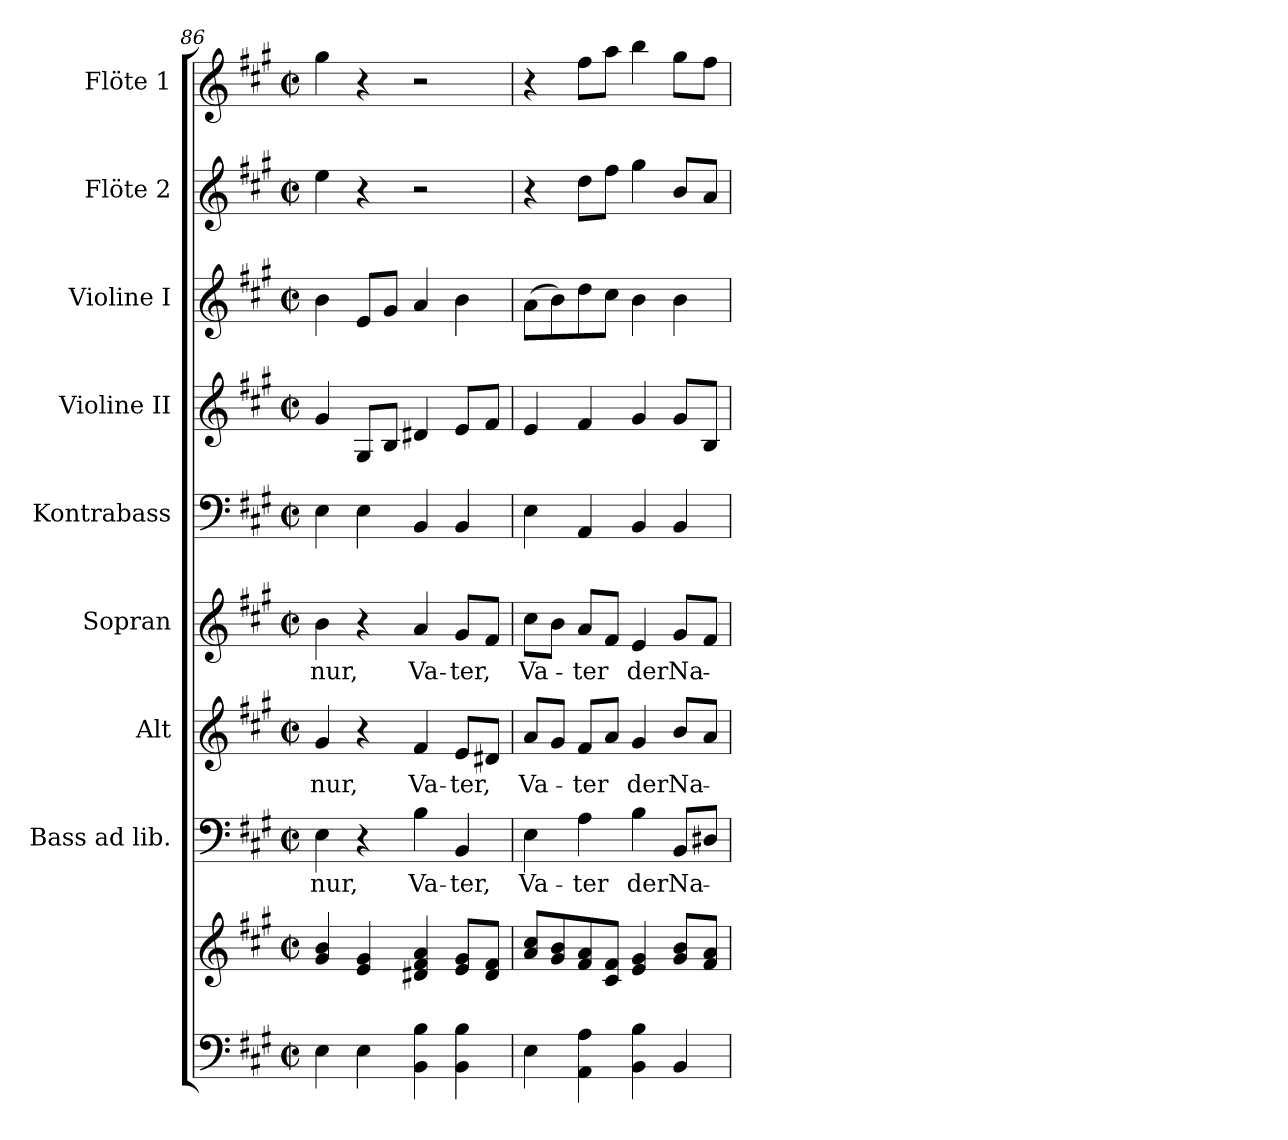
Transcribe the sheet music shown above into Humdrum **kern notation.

**kern	**kern	**kern	**text	**kern	**text	**kern	**text	**kern	**kern	**kern	**kern	**kern
*part9	*part9	*part8	*part8	*part7	*part7	*part6	*part6	*part5	*part4	*part3	*part2	*part1
*staff10	*staff9	*staff8	*staff8	*staff7	*staff7	*staff6	*staff6	*staff5	*staff4	*staff3	*staff2	*staff1
*	*	*I"Bass ad lib.	*	*I"Alt	*	*I"Sopran	*	*I"Kontrabass	*I"Violine II	*I"Violine I	*I"Flöte 2	*I"Flöte 1
*	*	*I'B.	*	*I'A.	*	*I'S.	*	*I'Kb.	*I'Vl. II	*I'Vl. I	*I'Fl. 2	*I'Fl. 1
!!LO:PB:g=z
*clefF4	*clefG2	*clefF4	*	*clefG2	*	*clefG2	*	*clefF4	*clefG2	*clefG2	*clefG2	*clefG2
*	*	*	*	*	*	*	*	*ITrd7c12	*	*	*	*
*k[f#c#g#]	*k[f#c#g#]	*k[f#c#g#]	*	*k[f#c#g#]	*	*k[f#c#g#]	*	*k[f#c#g#]	*k[f#c#g#]	*k[f#c#g#]	*k[f#c#g#]	*k[f#c#g#]
*A:	*A:	*A:	*	*A:	*	*A:	*	*A:	*A:	*A:	*A:	*A:
*M2/2	*M2/2	*M2/2	*	*M2/2	*	*M2/2	*	*M2/2	*M2/2	*M2/2	*M2/2	*M2/2
*met(c|)	*met(c|)	*met(c|)	*	*met(c|)	*	*met(c|)	*	*met(c|)	*met(c|)	*met(c|)	*met(c|)	*met(c|)
=86	=86	=86	=86	=86	=86	=86	=86	=86	=86	=86	=86	=86
!	!	!	!LO:LY:b	!	!LO:LY:b	!	!LO:LY:b	!	!	!	!	!
4E\	4g#/ 4b/	4E\	nur,	4g#/	nur,	4b\	nur,	4EE\	4g#/	4b\	4ee\	4gg#\
4E\	4e/ 4g#/	4r	.	4r	.	4r	.	4EE\	8G#/L	8e/L	4r	4r
.	.	.	.	.	.	.	.	.	8B/J	8g#/J	.	.
!	!	!	!LO:LY:b	!	!LO:LY:b	!	!LO:LY:b	!	!	!	!	!
4BB\ 4B\	4d#X/ 4f#/ 4a/	4B\	Va-	4f#/	Va-	4a/	Va-	4BBB/	4d#X/	4a/	2r	2r
!	!	!	!LO:LY:b	!	!LO:LY:b	!	!LO:LY:b	!	!	!	!	!
4BB\ 4B\	8e/ 8g#/L	4BB/	-ter,	8e/L	-ter,	8g#/L	-ter,	4BBB/	8e/L	4b\	.	.
.	8d#/ 8f#/J	.	.	8d#X/J	.	8f#/J	.	.	8f#/J	.	.	.
=87	=87	=87	=87	=87	=87	=87	=87	=87	=87	=87	=87	=87
!	!	!	!LO:LY:b	!	!LO:LY:b	!	!LO:LY:b	!	!	!	!	!
4E\	8a/ 8cc#/L	4E\	Va-	8a/L	Va-	8cc#\L	Va-	4EE\	4e/	(>8a\L	4r	4r
.	8g#/ 8b/	.	.	8g#/J	.	8b\J	.	.	.	8b\)	.	.
!	!	!	!LO:LY:b	!	!LO:LY:b	!	!LO:LY:b	!	!	!	!	!
4AA\ 4A\	8f#/ 8a/	4A\	-ter	8f#/L	-ter	8a/L	-ter	4AAA/	4f#/	8dd\	8dd\L	8ff#\L
.	8c#/ 8f#/J	.	.	8a/J	.	8f#/J	.	.	.	8cc#\J	8ff#\J	8aa\J
!	!	!	!LO:LY:b	!	!LO:LY:b	!	!LO:LY:b	!	!	!	!	!
4BB\ 4B\	4e/ 4g#/	4B\	der	4g#/	der	4e/	der	4BBB/	4g#/	4b\	4gg#\	4bb\
!	!	!	!LO:LY:b	!	!LO:LY:b	!	!LO:LY:b	!	!	!	!	!
4BB/	8g#/ 8b/L	8BB/L	Na-	8b/L	Na-	8g#/L	Na-	4BBB/	8g#/L	4b\	8b/L	8gg#\L
.	8f#/ 8a/J	8D#X/J	.	8a/J	.	8f#/J	.	.	8B/J	.	8a/J	8ff#\J
=	=	=	=	=	=	=	=	=	=	=	=	=
*-	*-	*-	*-	*-	*-	*-	*-	*-	*-	*-	*-	*-
